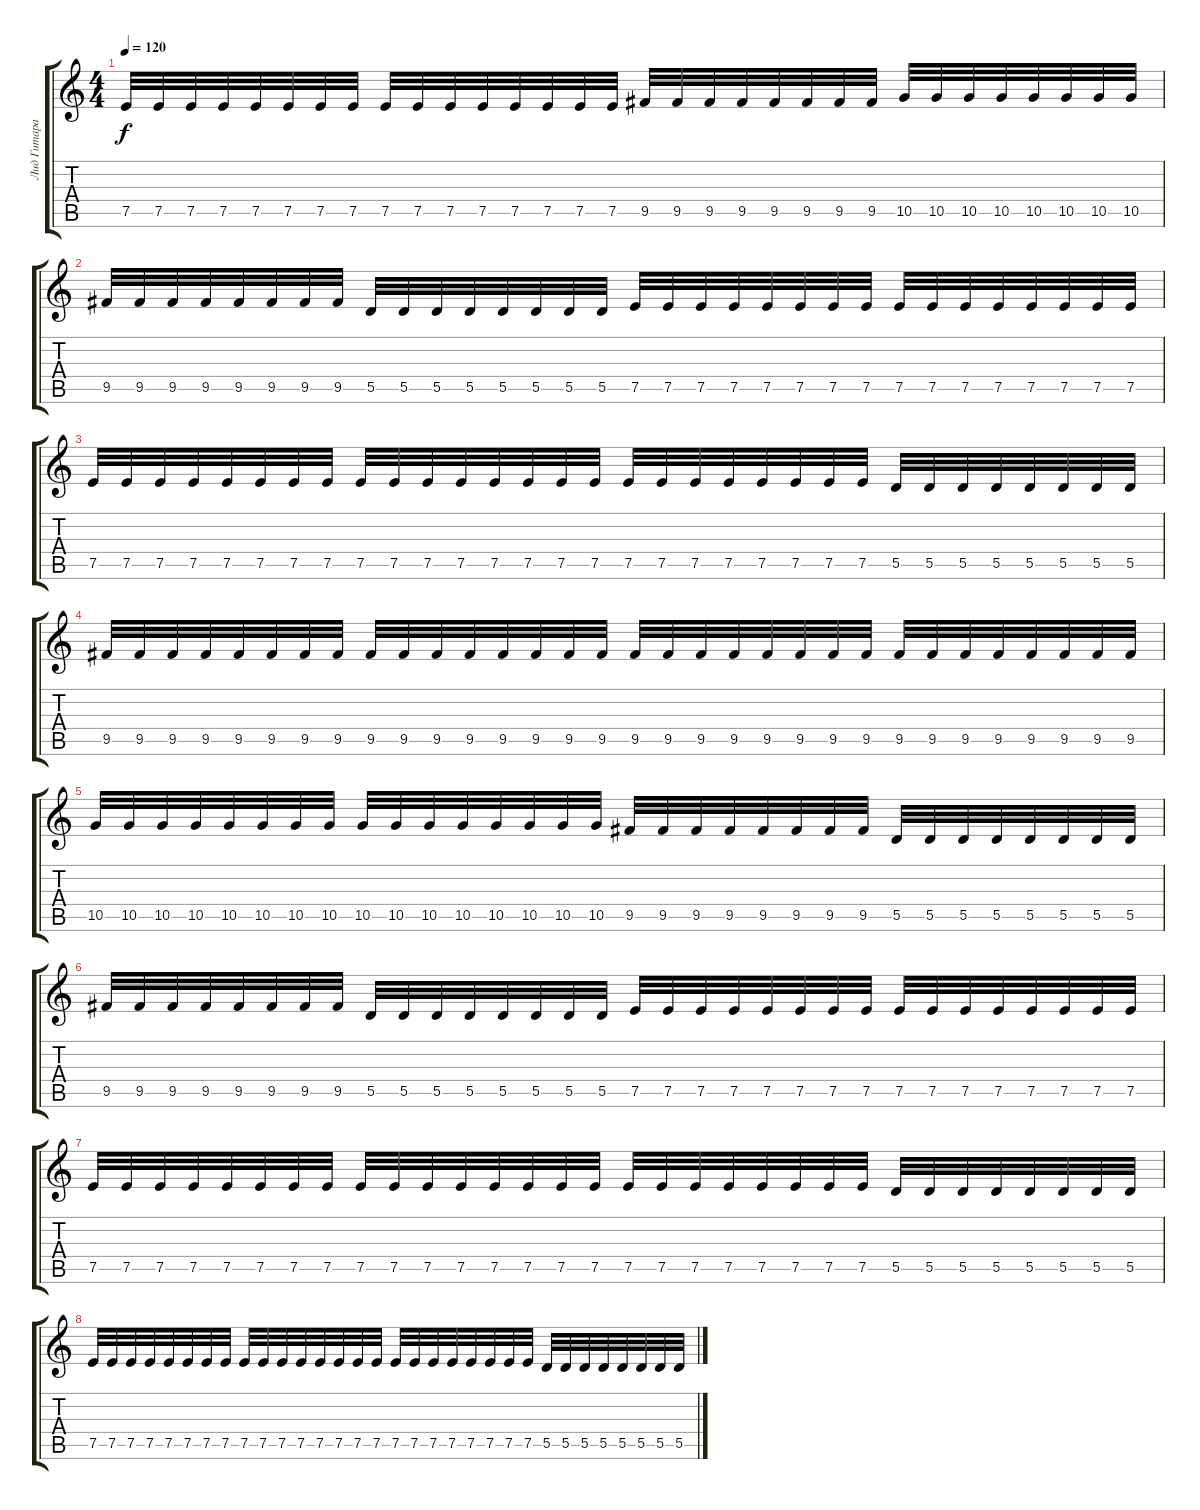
\track ("Лид Гитара" "Лид Гитара") {instrument overdrivenguitar}
\staff {score tabs}
\tuning (E4 B3 G3 D3 A2 E2) {hide}
\ts (4 4)
\tempo 120
\clef g2
\ks c
7.5.32{dy f} 7.5.32 7.5.32 7.5.32 7.5.32 7.5.32 7.5.32 7.5.32 7.5.32 7.5.32 7.5.32 7.5.32 7.5.32 7.5.32 7.5.32 7.5.32 9.5.32 9.5.32 9.5.32 9.5.32 9.5.32 9.5.32 9.5.32 9.5.32 10.5.32 10.5.32 10.5.32 10.5.32 10.5.32 10.5.32 10.5.32 10.5.32 |
9.5.32 9.5.32 9.5.32 9.5.32 9.5.32 9.5.32 9.5.32 9.5.32 5.5.32 5.5.32 5.5.32 5.5.32 5.5.32 5.5.32 5.5.32 5.5.32 7.5.32 7.5.32 7.5.32 7.5.32 7.5.32 7.5.32 7.5.32 7.5.32 7.5.32 7.5.32 7.5.32 7.5.32 7.5.32 7.5.32 7.5.32 7.5.32 |
7.5.32 7.5.32 7.5.32 7.5.32 7.5.32 7.5.32 7.5.32 7.5.32 7.5.32 7.5.32 7.5.32 7.5.32 7.5.32 7.5.32 7.5.32 7.5.32 7.5.32 7.5.32 7.5.32 7.5.32 7.5.32 7.5.32 7.5.32 7.5.32 5.5.32 5.5.32 5.5.32 5.5.32 5.5.32 5.5.32 5.5.32 5.5.32 |
9.5.32 9.5.32 9.5.32 9.5.32 9.5.32 9.5.32 9.5.32 9.5.32 9.5.32 9.5.32 9.5.32 9.5.32 9.5.32 9.5.32 9.5.32 9.5.32 9.5.32 9.5.32 9.5.32 9.5.32 9.5.32 9.5.32 9.5.32 9.5.32 9.5.32 9.5.32 9.5.32 9.5.32 9.5.32 9.5.32 9.5.32 9.5.32 |
10.5.32 10.5.32 10.5.32 10.5.32 10.5.32 10.5.32 10.5.32 10.5.32 10.5.32 10.5.32 10.5.32 10.5.32 10.5.32 10.5.32 10.5.32 10.5.32 9.5.32 9.5.32 9.5.32 9.5.32 9.5.32 9.5.32 9.5.32 9.5.32 5.5.32 5.5.32 5.5.32 5.5.32 5.5.32 5.5.32 5.5.32 5.5.32 |
9.5.32 9.5.32 9.5.32 9.5.32 9.5.32 9.5.32 9.5.32 9.5.32 5.5.32 5.5.32 5.5.32 5.5.32 5.5.32 5.5.32 5.5.32 5.5.32 7.5.32 7.5.32 7.5.32 7.5.32 7.5.32 7.5.32 7.5.32 7.5.32 7.5.32 7.5.32 7.5.32 7.5.32 7.5.32 7.5.32 7.5.32 7.5.32 |
7.5.32 7.5.32 7.5.32 7.5.32 7.5.32 7.5.32 7.5.32 7.5.32 7.5.32 7.5.32 7.5.32 7.5.32 7.5.32 7.5.32 7.5.32 7.5.32 7.5.32 7.5.32 7.5.32 7.5.32 7.5.32 7.5.32 7.5.32 7.5.32 5.5.32 5.5.32 5.5.32 5.5.32 5.5.32 5.5.32 5.5.32 5.5.32 |
7.5.32 7.5.32 7.5.32 7.5.32 7.5.32 7.5.32 7.5.32 7.5.32 7.5.32 7.5.32 7.5.32 7.5.32 7.5.32 7.5.32 7.5.32 7.5.32 7.5.32 7.5.32 7.5.32 7.5.32 7.5.32 7.5.32 7.5.32 7.5.32 5.5.32 5.5.32 5.5.32 5.5.32 5.5.32 5.5.32 5.5.32 5.5.32
